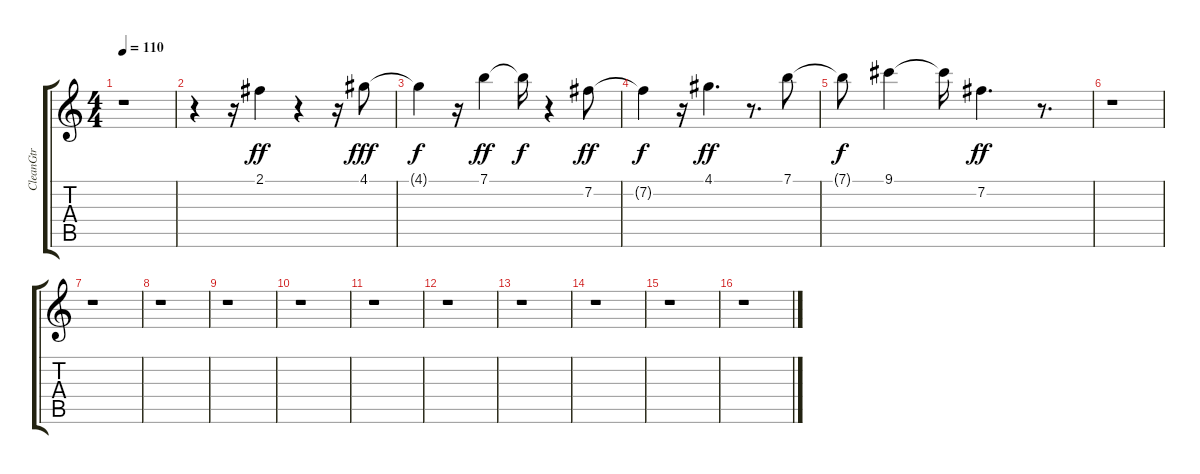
\track ("CleanGtr" "CleanGtr") {instrument electricguitarclean}
\staff {score tabs}
\tuning (E4 B3 G3 D3 A2 E2) {hide}
\ts (4 4)
\tempo 110
\clef g2
\ks c
r.1{dy ff} |
r.4 r.16 2.1.4 r.4 r.16 4.1.8{dy fff} |
4.1{t}.4{dy f} r.16 7.1.4{dy ff} 7.1{t}.16{dy f} r.4 7.2.8{dy ff} |
7.2{t}.4{dy f} r.16 4.1.4{d dy ff} r.8{d} 7.1.8 |
7.1{t}.8{dy f} 9.1.4 9.1{t}.16 7.2.4{d dy ff} r.8{d} |
r.1 |
r.1 |
r.1 |
r.1 |
r.1 |
r.1 |
r.1 |
r.1 |
r.1 |
r.1 |
r.1
